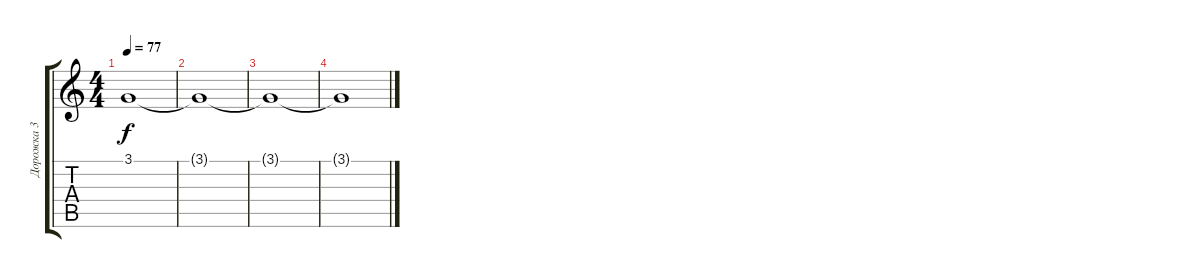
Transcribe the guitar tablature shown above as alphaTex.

\track ("Дорожка 3" "Дорожка 3") {instrument choiraahs}
\staff {score tabs}
\tuning (E4 B3 G3 D3 A2 E2) {hide}
\ts (4 4)
\tempo 77
\clef g2
\ks c
3.1.1{dy f} |
3.1{t}.1 |
3.1{t}.1 |
3.1{t}.1
